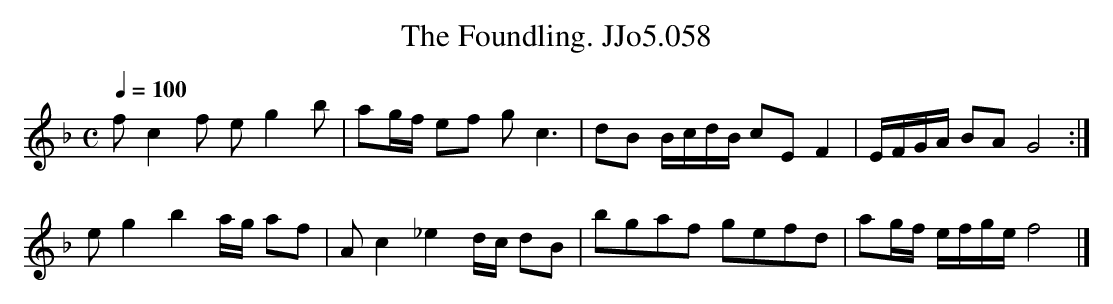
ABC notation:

X:1
T:Foundling. JJo5.058, The
M:C
L:1/8
Q:1/4=100
K:F
fc2f eg2b | ag/f/ ef gc3 | dB B/c/d/B/ cEF2 | E/F/G/A/ BA G4 :|
eg2 b2a/g/ af | Ac2_e2 d/c/ dB | bgaf gefd | ag/f/ e/f/g/e/ f4 |]
